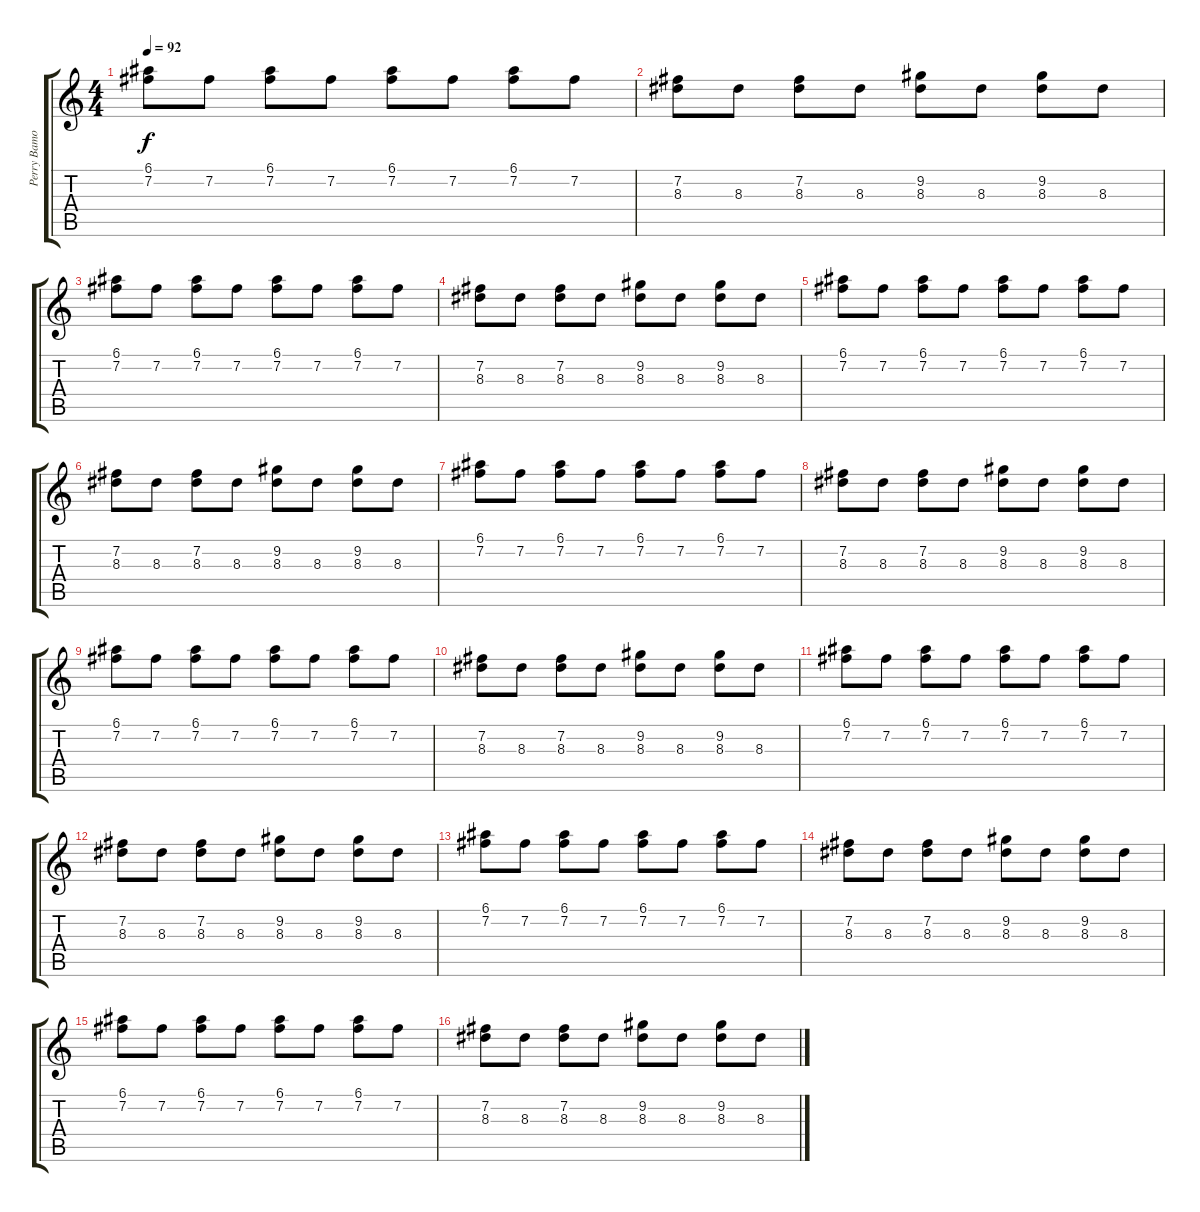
\track ("Perry Bamonte" "Perry Bamo") {instrument electricguitarclean}
\staff {score tabs}
\tuning (E4 B3 G3 D3 A2 E2) {hide}
\ts (4 4)
\tempo 92
\clef g2
\ks c
(6.1 7.2).8{dy f} 7.2.8 (6.1 7.2).8 7.2.8 (6.1 7.2).8 7.2.8 (6.1 7.2).8 7.2.8 |
(7.2 8.3).8 8.3.8 (7.2 8.3).8 8.3.8 (9.2 8.3).8 8.3.8 (9.2 8.3).8 8.3.8 |
(6.1 7.2).8 7.2.8 (6.1 7.2).8 7.2.8 (6.1 7.2).8 7.2.8 (6.1 7.2).8 7.2.8 |
(7.2 8.3).8 8.3.8 (7.2 8.3).8 8.3.8 (9.2 8.3).8 8.3.8 (9.2 8.3).8 8.3.8 |
(6.1 7.2).8 7.2.8 (6.1 7.2).8 7.2.8 (6.1 7.2).8 7.2.8 (6.1 7.2).8 7.2.8 |
(7.2 8.3).8 8.3.8 (7.2 8.3).8 8.3.8 (9.2 8.3).8 8.3.8 (9.2 8.3).8 8.3.8 |
(6.1 7.2).8 7.2.8 (6.1 7.2).8 7.2.8 (6.1 7.2).8 7.2.8 (6.1 7.2).8 7.2.8 |
(7.2 8.3).8 8.3.8 (7.2 8.3).8 8.3.8 (9.2 8.3).8 8.3.8 (9.2 8.3).8 8.3.8 |
(6.1 7.2).8{instrument acousticguitarnylon} 7.2.8 (6.1 7.2).8 7.2.8 (6.1 7.2).8 7.2.8 (6.1 7.2).8 7.2.8 |
(7.2 8.3).8 8.3.8 (7.2 8.3).8 8.3.8 (9.2 8.3).8 8.3.8 (9.2 8.3).8 8.3.8 |
(6.1 7.2).8 7.2.8 (6.1 7.2).8 7.2.8 (6.1 7.2).8 7.2.8 (6.1 7.2).8 7.2.8 |
(7.2 8.3).8 8.3.8 (7.2 8.3).8 8.3.8 (9.2 8.3).8 8.3.8 (9.2 8.3).8 8.3.8 |
(6.1 7.2).8 7.2.8 (6.1 7.2).8 7.2.8 (6.1 7.2).8 7.2.8 (6.1 7.2).8 7.2.8 |
(7.2 8.3).8 8.3.8 (7.2 8.3).8 8.3.8 (9.2 8.3).8 8.3.8 (9.2 8.3).8 8.3.8 |
(6.1 7.2).8 7.2.8 (6.1 7.2).8 7.2.8 (6.1 7.2).8 7.2.8 (6.1 7.2).8 7.2.8 |
(7.2 8.3).8 8.3.8 (7.2 8.3).8 8.3.8 (9.2 8.3).8 8.3.8 (9.2 8.3).8 8.3.8
